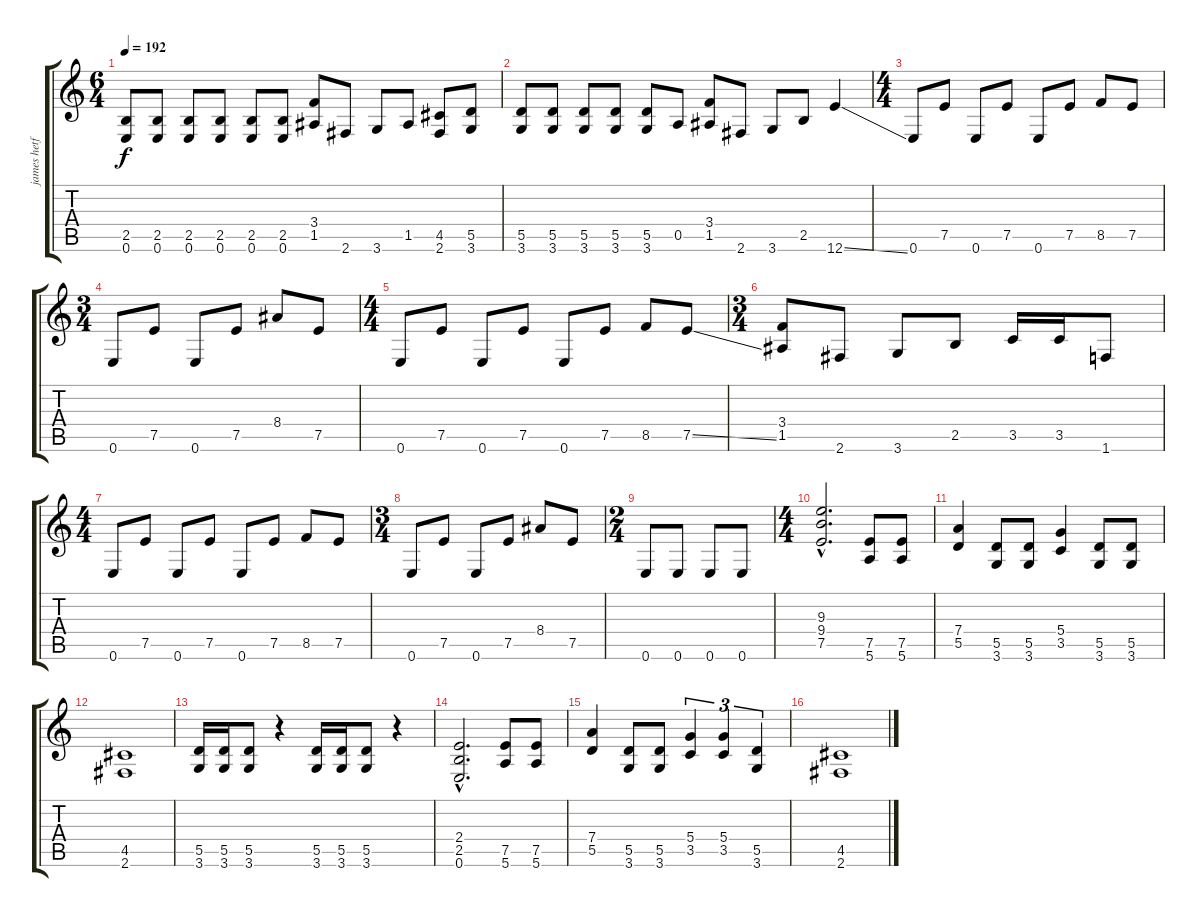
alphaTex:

\track ("james hetfield" "james hetf") {instrument overdrivenguitar}
\staff {score tabs}
\tuning (E4 B3 G3 D3 A2 E2) {hide}
\ts (6 4)
\tempo 192
\clef g2
\ks c
(2.5 0.6).8{dy f} (2.5 0.6).8 (2.5 0.6).8 (2.5 0.6).8 (2.5 0.6).8 (2.5 0.6).8 (3.4 1.5).8 2.6.8 3.6.8 1.5.8 (4.5 2.6).8 (5.5 3.6).8 |
(5.5 3.6).8 (5.5 3.6).8 (5.5 3.6).8 (5.5 3.6).8 (5.5 3.6).8 0.5.8 (3.4 1.5).8 2.6.8 3.6.8 2.5.8 12.6{ss}.4 |
\ts (4 4)
0.6.8 7.5.8 0.6.8 7.5.8 0.6.8 7.5.8 8.5.8 7.5.8 |
\ts (3 4)
0.6.8 7.5.8 0.6.8 7.5.8 8.4.8 7.5.8 |
\ts (4 4)
0.6.8 7.5.8 0.6.8 7.5.8 0.6.8 7.5.8 8.5.8 7.5{ss}.8 |
\ts (3 4)
(3.4 1.5).8 2.6.8 3.6.8 2.5.8 3.5.16 3.5.16 1.6.8 |
\ts (4 4)
0.6.8 7.5.8 0.6.8 7.5.8 0.6.8 7.5.8 8.5.8 7.5.8 |
\ts (3 4)
0.6.8 7.5.8 0.6.8 7.5.8 8.4.8 7.5.8 |
\ts (2 4)
0.6.8 0.6.8 0.6.8 0.6.8 |
\ts (4 4)
(9.3{hac} 9.4{hac} 7.5{hac}).2{d} (7.5 5.6).8 (7.5 5.6).8 |
(7.4 5.5).4 (5.5 3.6).8 (5.5 3.6).8 (5.4 3.5).4 (5.5 3.6).8 (5.5 3.6).8 |
(4.5 2.6).1 |
(5.5 3.6).16 (5.5 3.6).16 (5.5 3.6).8 r.4 (5.5 3.6).16 (5.5 3.6).16 (5.5 3.6).8 r.4 |
(2.4{hac} 2.5{hac} 0.6{hac}).2{d} (7.5 5.6).8 (7.5 5.6).8 |
(7.4 5.5).4 (5.5 3.6).8 (5.5 3.6).8 (5.4 3.5).4{tu (3 2)} (5.4 3.5).4{tu (3 2)} (5.5 3.6).4{tu (3 2)} |
(4.5 2.6).1
